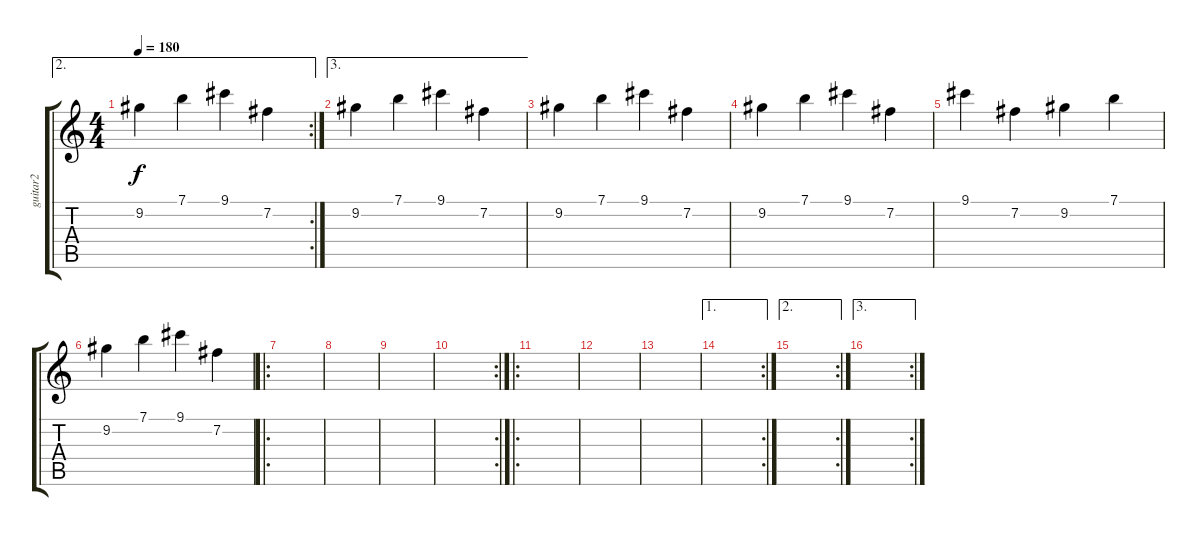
\track ("guitar2" "guitar2") {instrument overdrivenguitar}
\staff {score tabs}
\tuning (E4 B3 G3 D3 A2 E2) {hide}
\ae 2
\rc 2
\ts (4 4)
\tempo 180
\clef g2
\ks c
9.2.4{dy f} 7.1.4 9.1.4 7.2.4 |
\ae 3
9.2.4 7.1.4 9.1.4 7.2.4 |
9.2.4 7.1.4 9.1.4 7.2.4 |
9.2.4 7.1.4 9.1.4 7.2.4 |
9.1.4 7.2.4 9.2.4 7.1.4 |
9.2.4 7.1.4 9.1.4 7.2.4 |
\ro
|
|
|
\rc 2
|
\ro
|
|
|
\ae 1
\rc 2
|
\ae 2
\rc 2
|
\ae 3
\rc 2
